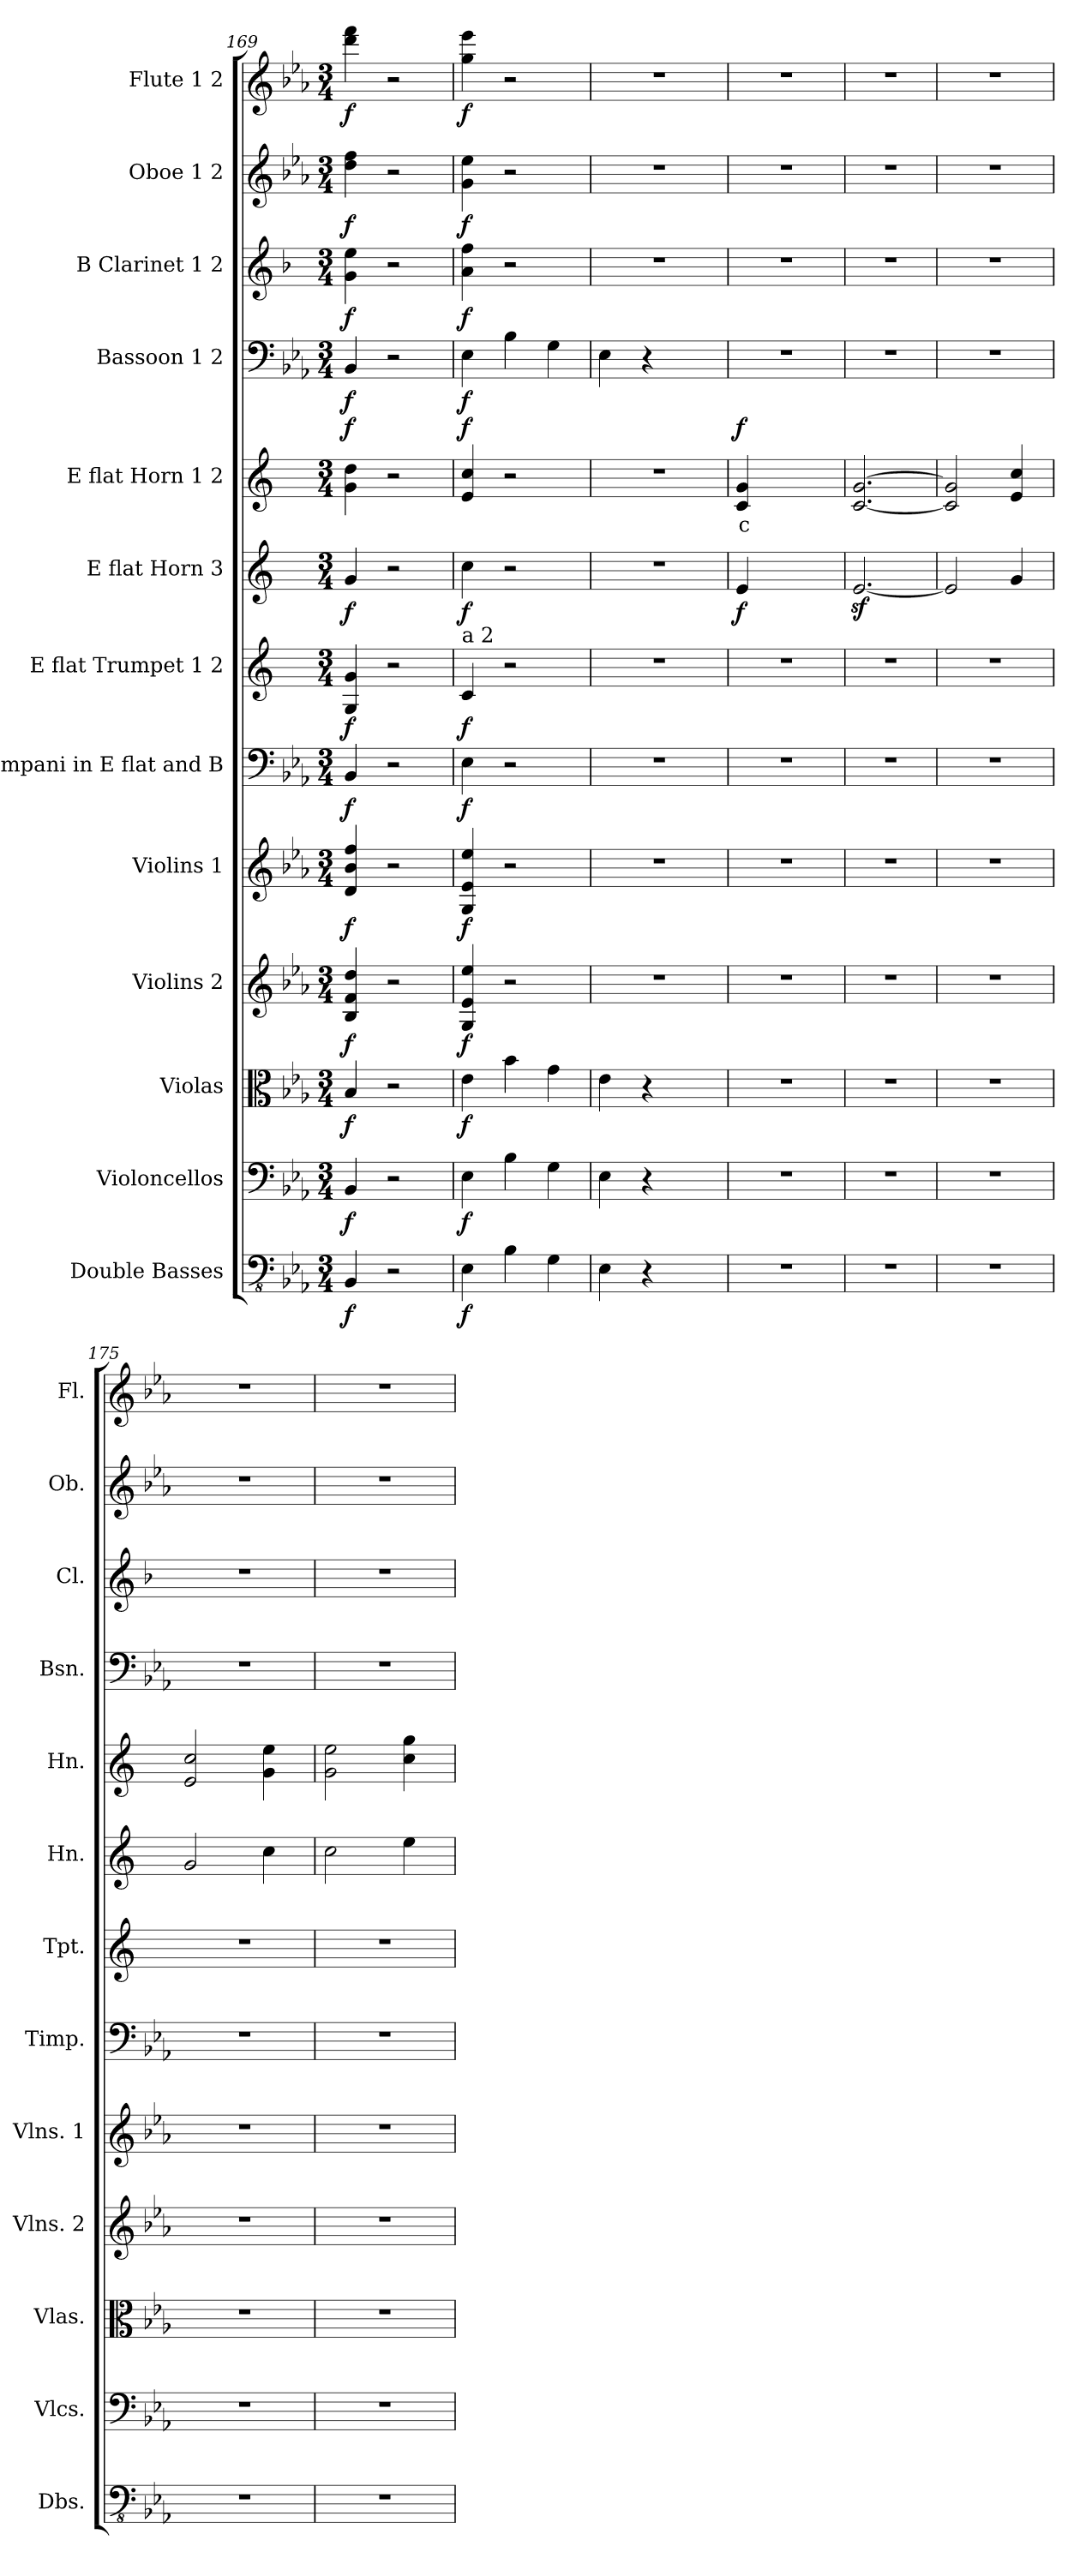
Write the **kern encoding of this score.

**kern	**dynam	**kern	**dynam	**kern	**dynam	**kern	**dynam	**kern	**dynam	**kern	**dynam	**kern	**dynam	**kern	**dynam	**kern	**text	**dynam	**kern	**dynam	**kern	**dynam	**kern	**dynam	**kern	**dynam
*part13	*part13	*part12	*part12	*part11	*part11	*part10	*part10	*part9	*part9	*part8	*part8	*part7	*part7	*part6	*part6	*part5	*part5	*part5	*part4	*part4	*part3	*part3	*part2	*part2	*part1	*part1
*staff13	*staff13	*staff12	*staff12	*staff11	*staff11	*staff10	*staff10	*staff9	*staff9	*staff8	*staff8	*staff7	*staff7	*staff6	*staff6	*staff5	*staff5	*staff5	*staff4	*staff4	*staff3	*staff3	*staff2	*staff2	*staff1	*staff1
*I"Double Basses	*	*I"Violoncellos	*	*I"Violas	*	*I"Violins 2	*	*I"Violins 1	*	*I"Timpani in E flat and B	*	*I"E flat Trumpet 1 2	*	*I"E flat Horn 3	*	*I"E flat Horn  1 2	*	*	*I"Bassoon 1 2	*	*I"B Clarinet 1 2	*	*I"Oboe 1 2	*	*I"Flute 1 2	*
*I'Dbs.	*	*I'Vlcs.	*	*I'Vlas.	*	*I'Vlns. 2	*	*I'Vlns. 1	*	*I'Timp.	*	*I'Tpt.	*	*I'Hn.	*	*I'Hn.	*	*	*I'Bsn.	*	*I'Cl.	*	*I'Ob.	*	*I'Fl.	*
*clefFv4	*	*clefF4	*	*clefC3	*	*clefG2	*	*clefG2	*	*clefF4	*	*clefG2	*	*clefG2	*	*clefG2	*	*	*clefF4	*	*clefG2	*	*clefG2	*	*clefG2	*
*	*	*	*	*	*	*	*	*	*	*	*	*ITrd-2c-3	*	*ITrd5c9	*	*ITrd5c9	*	*	*	*	*ITrd1c2	*	*	*	*	*
*k[b-e-a-]	*	*k[b-e-a-]	*	*k[b-e-a-]	*	*k[b-e-a-]	*	*k[b-e-a-]	*	*k[b-e-a-]	*	*k[b-e-a-]	*	*k[b-e-a-]	*	*k[b-e-a-]	*	*	*k[b-e-a-]	*	*k[b-e-a-]	*	*k[b-e-a-]	*	*k[b-e-a-]	*
*M3/4	*	*M3/4	*	*M3/4	*	*M3/4	*	*M3/4	*	*M3/4	*	*M3/4	*	*M3/4	*	*M3/4	*	*	*M3/4	*	*M3/4	*	*M3/4	*	*M3/4	*
=169	=169	=169	=169	=169	=169	=169	=169	=169	=169	=169	=169	=169	=169	=169	=169	=169	=169	=169	=169	=169	=169	=169	=169	=169	=169	=169
!	!LO:DY:b	!	!LO:DY:b	!	!LO:DY:b	!	!LO:DY:b	!	!LO:DY:b	!	!LO:DY:b	!	!LO:DY:b	!	!LO:DY:b	!	!	!LO:DY:b	!	!LO:DY:b	!	!LO:DY:b	!	!LO:DY:b	!	!LO:DY:b
4BBB-/	f	4BB-/	f	4B-/	f	4B-/ 4f/ 4dd/	f	4d/ 4b-/ 4ff/	f	4BB-/	f	4B-/ 4b-/	f	4B-/	f	4B-\ 4f\	.	f	4BB-/	f	4f\ 4dd\	f	4dd\ 4ff\	f	4ddd\ 4fff\	f
2r	.	2r	.	2r	.	2r	.	2r	.	2r	.	2r	.	2r	.	2r	.	.	2r	.	2r	.	2r	.	2r	.
=170	=170	=170	=170	=170	=170	=170	=170	=170	=170	=170	=170	=170	=170	=170	=170	=170	=170	=170	=170	=170	=170	=170	=170	=170	=170	=170
!	!	!	!	!	!	!	!	!	!	!	!	!LO:TX:a:t=a 2	!	!	!	!	!	!	!	!	!	!	!	!	!	!
!	!LO:DY:b	!	!LO:DY:b	!	!LO:DY:b	!	!LO:DY:b	!	!LO:DY:b	!	!LO:DY:b	!	!LO:DY:b	!	!LO:DY:b	!	!	!LO:DY:b	!	!LO:DY:b	!	!LO:DY:b	!	!LO:DY:b	!	!LO:DY:b
4EE-\	f	4E-\	f	4e-\	f	4G/ 4e-/ 4ee-/	f	4G/ 4e-/ 4ee-/	f	4E-\	f	4e-/	f	4e-\	f	4G/ 4e-/	.	f	4E-\	f	4g\ 4ee-\	f	4g\ 4ee-\	f	4gg\ 4eee-\	f
4BB-\	.	4B-\	.	4b-\	.	2r	.	2r	.	2r	.	2r	.	2r	.	2r	.	.	4B-\	.	2r	.	2r	.	2r	.
4GG\	.	4G\	.	4g\	.	.	.	.	.	.	.	.	.	.	.	.	.	.	4G\	.	.	.	.	.	.	.
=171	=171	=171	=171	=171	=171	=171	=171	=171	=171	=171	=171	=171	=171	=171	=171	=171	=171	=171	=171	=171	=171	=171	=171	=171	=171	=171
4EE-\	.	4E-\	.	4e-\	.	2.r	.	2.r	.	2.r	.	2.r	.	2.r	.	2.r	.	.	4E-\	.	2.r	.	2.r	.	2.r	.
4r	.	4r	.	4r	.	.	.	.	.	.	.	.	.	.	.	.	.	.	4r	.	.	.	.	.	.	.
4ryy	.	4ryy	.	4ryy	.	.	.	.	.	.	.	.	.	.	.	.	.	.	4ryy	.	.	.	.	.	.	.
=172	=172	=172	=172	=172	=172	=172	=172	=172	=172	=172	=172	=172	=172	=172	=172	=172	=172	=172	=172	=172	=172	=172	=172	=172	=172	=172
!	!	!	!	!	!	!	!	!	!	!	!	!	!	!	!LO:DY:b	!	!	!LO:DY:b	!	!	!	!	!	!	!	!
2.r	.	2.r	.	2.r	.	2.r	.	2.r	.	2.r	.	2.r	.	4G/	f	4E-/ 4B-/	c	f	2.r	.	2.r	.	2.r	.	2.r	.
.	.	.	.	.	.	.	.	.	.	.	.	.	.	2ryy	.	2ryy	.	.	.	.	.	.	.	.	.	.
=173	=173	=173	=173	=173	=173	=173	=173	=173	=173	=173	=173	=173	=173	=173	=173	=173	=173	=173	=173	=173	=173	=173	=173	=173	=173	=173
2.r	.	2.r	.	2.r	.	2.r	.	2.r	.	2.r	.	2.r	.	[2.Gz</	.	[2.E-/ [2.B-/	.	.	2.r	.	2.r	.	2.r	.	2.r	.
=174	=174	=174	=174	=174	=174	=174	=174	=174	=174	=174	=174	=174	=174	=174	=174	=174	=174	=174	=174	=174	=174	=174	=174	=174	=174	=174
2.r	.	2.r	.	2.r	.	2.r	.	2.r	.	2.r	.	2.r	.	2G/]	.	2E-/] 2B-/]	.	.	2.r	.	2.r	.	2.r	.	2.r	.
.	.	.	.	.	.	.	.	.	.	.	.	.	.	4B-/	.	4G/ 4e-/	.	.	.	.	.	.	.	.	.	.
=175	=175	=175	=175	=175	=175	=175	=175	=175	=175	=175	=175	=175	=175	=175	=175	=175	=175	=175	=175	=175	=175	=175	=175	=175	=175	=175
2.r	.	2.r	.	2.r	.	2.r	.	2.r	.	2.r	.	2.r	.	2B-/	.	2G/ 2e-/	.	.	2.r	.	2.r	.	2.r	.	2.r	.
.	.	.	.	.	.	.	.	.	.	.	.	.	.	4e-\	.	4B-\ 4g\	.	.	.	.	.	.	.	.	.	.
=176	=176	=176	=176	=176	=176	=176	=176	=176	=176	=176	=176	=176	=176	=176	=176	=176	=176	=176	=176	=176	=176	=176	=176	=176	=176	=176
2.r	.	2.r	.	2.r	.	2.r	.	2.r	.	2.r	.	2.r	.	2e-\	.	2B-\ 2g\	.	.	2.r	.	2.r	.	2.r	.	2.r	.
.	.	.	.	.	.	.	.	.	.	.	.	.	.	4g\	.	4e-\ 4b-\	.	.	.	.	.	.	.	.	.	.
=	=	=	=	=	=	=	=	=	=	=	=	=	=	=	=	=	=	=	=	=	=	=	=	=	=	=
*-	*-	*-	*-	*-	*-	*-	*-	*-	*-	*-	*-	*-	*-	*-	*-	*-	*-	*-	*-	*-	*-	*-	*-	*-	*-	*-
